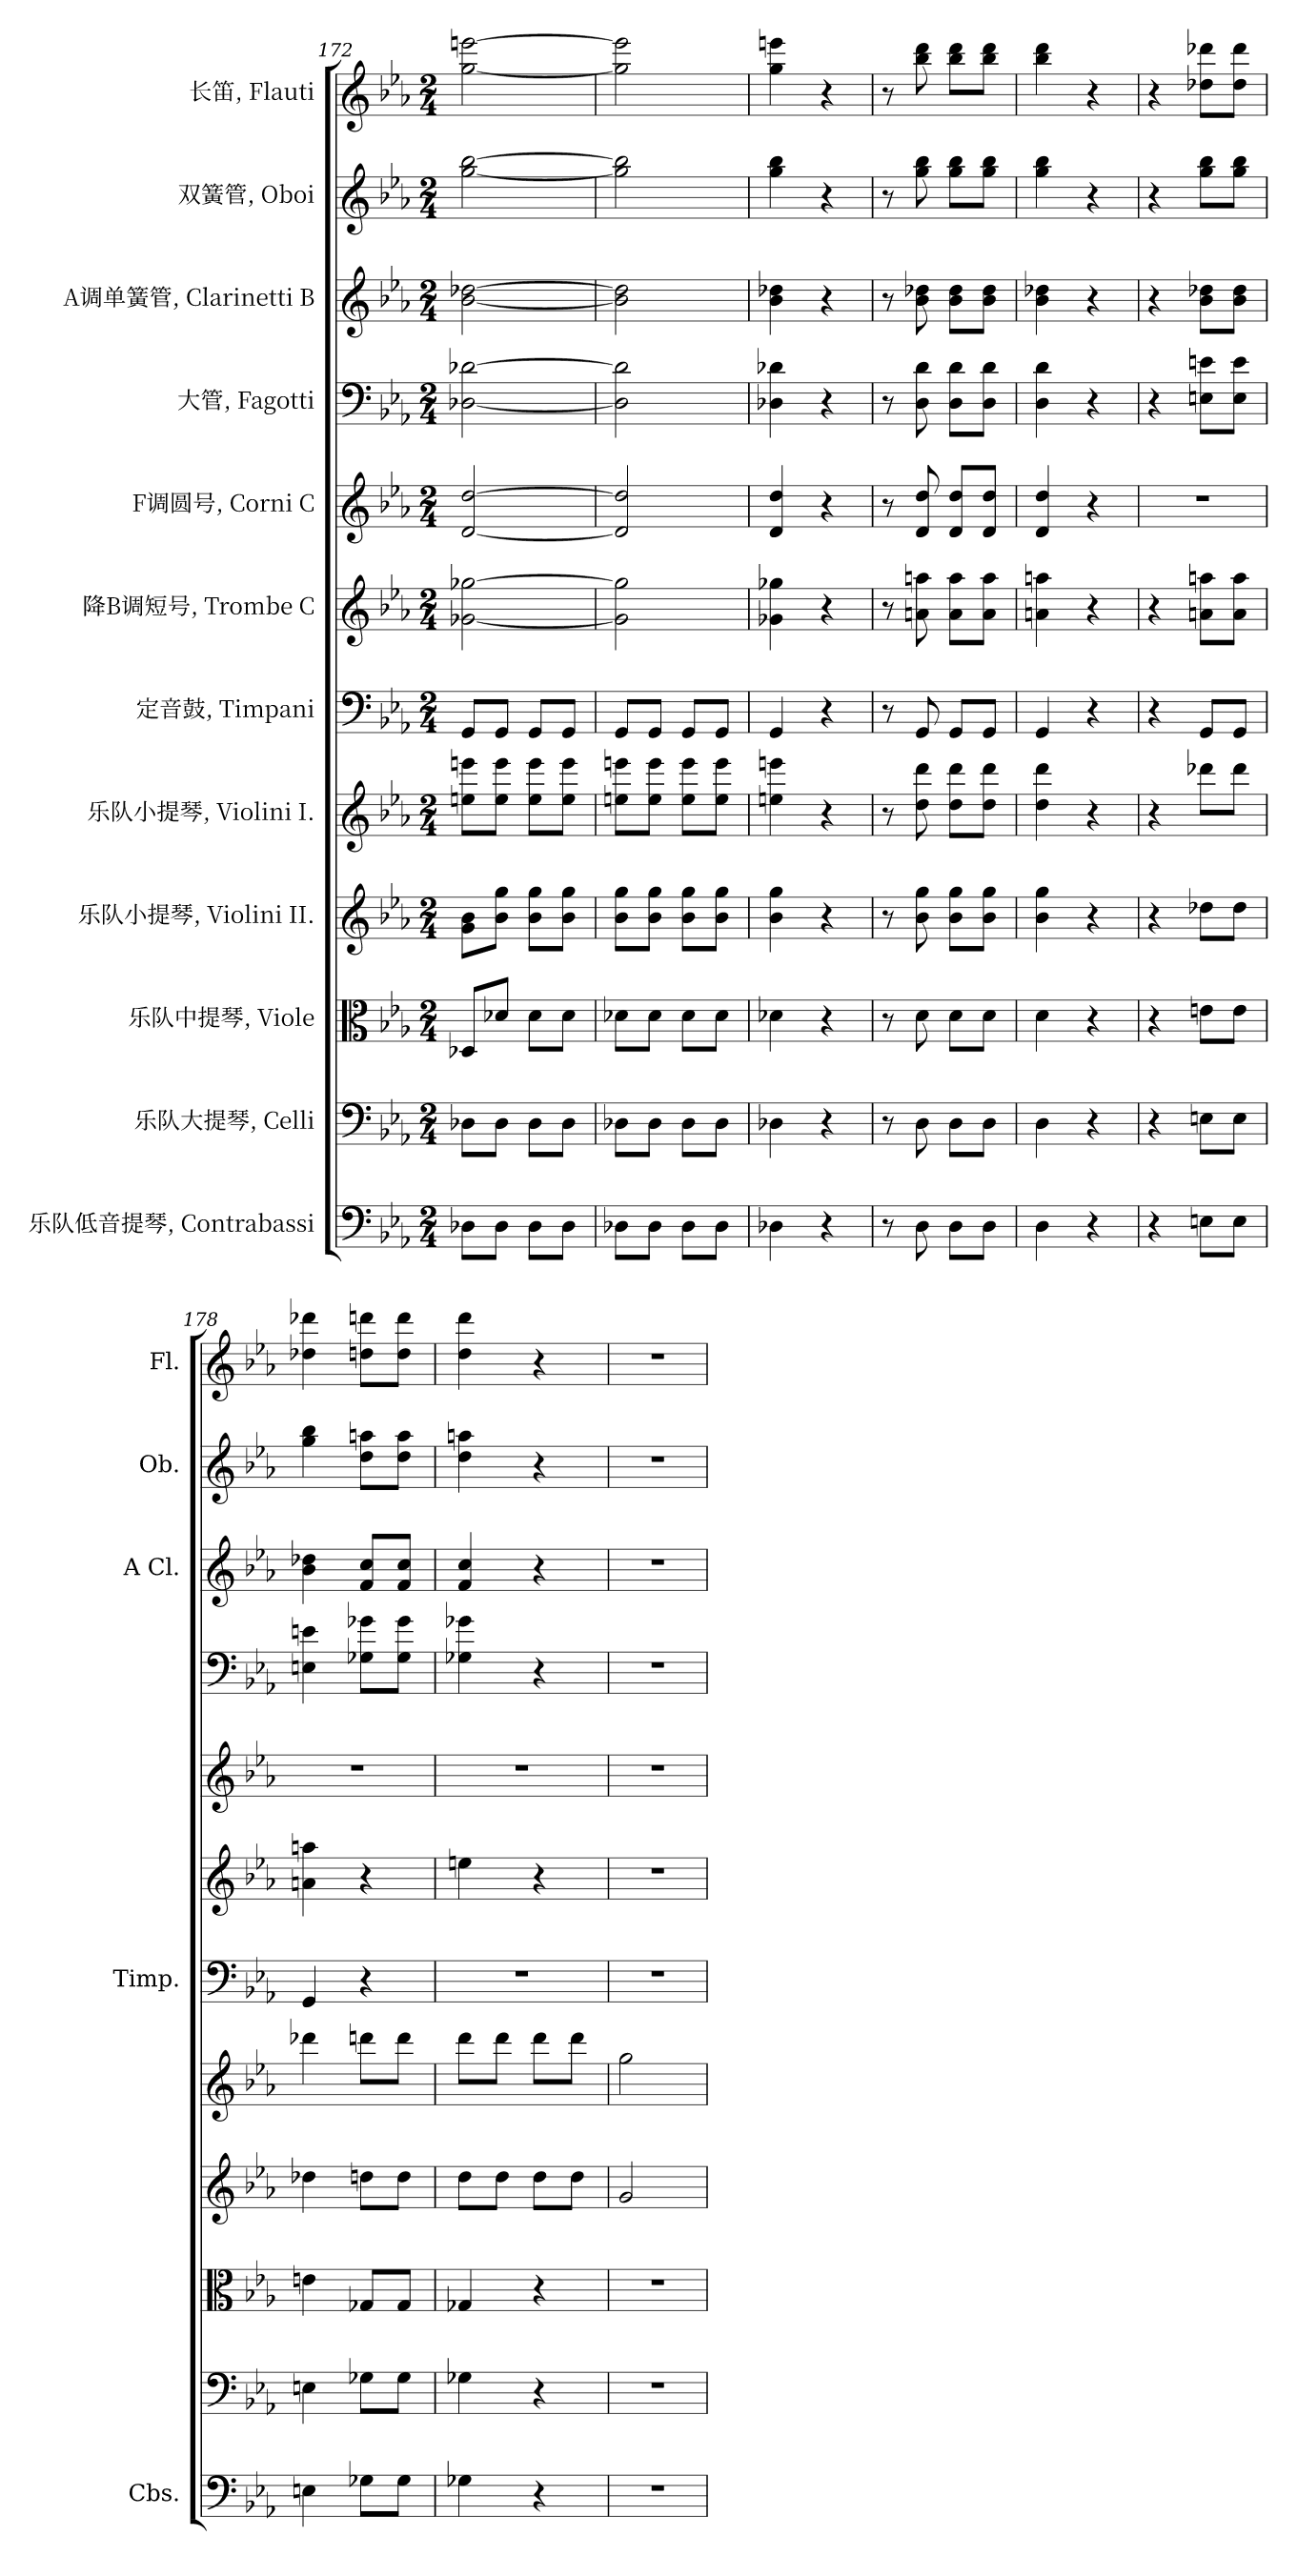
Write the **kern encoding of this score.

**kern	**kern	**kern	**kern	**kern	**kern	**kern	**kern	**kern	**kern	**kern	**kern
*part12	*part11	*part10	*part9	*part8	*part7	*part6	*part5	*part4	*part3	*part2	*part1
*staff12	*staff11	*staff10	*staff9	*staff8	*staff7	*staff6	*staff5	*staff4	*staff3	*staff2	*staff1
*I"乐队低音提琴, Contrabassi	*I"乐队大提琴, Celli	*I"乐队中提琴, Viole	*I"乐队小提琴, Violini II.	*I"乐队小提琴, Violini I.	*I"定音鼓, Timpani	*I"降B调短号, Trombe C	*I"F调圆号, Corni C	*I"大管, Fagotti	*I"A调单簧管, Clarinetti B	*I"双簧管, Oboi	*I"长笛, Flauti
*I'Cbs.	*	*	*	*	*I'Timp.	*	*	*	*I'A Cl.	*I'Ob.	*I'Fl.
*clefF4	*clefF4	*clefC3	*clefG2	*clefG2	*clefF4	*clefG2	*clefG2	*clefF4	*clefG2	*clefG2	*clefG2
*ITrd7c12	*	*	*	*	*	*ITrd1c2	*ITrd4c7	*	*ITrd2c3	*	*
*k[b-e-a-]	*k[b-e-a-]	*k[b-e-a-]	*k[b-e-a-]	*k[b-e-a-]	*k[b-e-a-]	*k[b-e-a-d-g-]	*k[b-e-a-d-]	*k[b-e-a-]	*k[]	*k[b-e-a-]	*k[b-e-a-]
*M2/4	*M2/4	*M2/4	*M2/4	*M2/4	*M2/4	*M2/4	*M2/4	*M2/4	*M2/4	*M2/4	*M2/4
=172	=172	=172	=172	=172	=172	=172	=172	=172	=172	=172	=172
8DD-X\L	8D-X\L	8D-X/L	8g\ 8b-\L	8een\ 8eeen\L	8GG/L	[2f-X\ [2ff-X\	[2G/ [2g/	[2D-X\ [2d-X\	[2g\ [2b-X\	[2gg\ [2bb-\	[2gg\ [2eeen\
8DD-\J	8D-\J	8d-X/J	8b-\ 8gg\J	8ee\ 8eee\J	8GG/J	.	.	.	.	.	.
8DD-\L	8D-\L	8d-\L	8b-\ 8gg\L	8ee\ 8eee\L	8GG/L	.	.	.	.	.	.
8DD-\J	8D-\J	8d-\J	8b-\ 8gg\J	8ee\ 8eee\J	8GG/J	.	.	.	.	.	.
=173	=173	=173	=173	=173	=173	=173	=173	=173	=173	=173	=173
8DD-X\L	8D-X\L	8d-X\L	8b-\ 8gg\L	8een\ 8eeen\L	8GG/L	2f-\] 2ff-\]	2G/] 2g/]	2D-\] 2d-\]	2g\] 2b-\]	2gg\] 2bb-\]	2gg\] 2eee\]
8DD-\J	8D-\J	8d-\J	8b-\ 8gg\J	8ee\ 8eee\J	8GG/J	.	.	.	.	.	.
8DD-\L	8D-\L	8d-\L	8b-\ 8gg\L	8ee\ 8eee\L	8GG/L	.	.	.	.	.	.
8DD-\J	8D-\J	8d-\J	8b-\ 8gg\J	8ee\ 8eee\J	8GG/J	.	.	.	.	.	.
!!LO:PB:g=z
=174	=174	=174	=174	=174	=174	=174	=174	=174	=174	=174	=174
4DD-X\	4D-X\	4d-X\	4b-\ 4gg\	4een\ 4eeen\	4GG/	4f-X\ 4ff-X\	4G/ 4g/	4D-X\ 4d-X\	4g\ 4b-X\	4gg\ 4bb-\	4gg\ 4eeen\
4r	4r	4r	4r	4r	4r	4r	4r	4r	4r	4r	4r
=175	=175	=175	=175	=175	=175	=175	=175	=175	=175	=175	=175
8r	8r	8r	8r	8r	8r	8r	8r	8r	8r	8r	8r
8DD\	8D\	8d\	8b-\ 8gg\	8dd\ 8ddd\	8GG/	8gn\ 8ggn\	8G/ 8g/	8D\ 8d\	8g\ 8b-X\	8gg\ 8bb-\	8bb-\ 8ddd\
8DD\L	8D\L	8d\L	8b-\ 8gg\L	8dd\ 8ddd\L	8GG/L	8g\ 8gg\L	8G/ 8g/L	8D\ 8d\L	8g\ 8b-\L	8gg\ 8bb-\L	8bb-\ 8ddd\L
8DD\J	8D\J	8d\J	8b-\ 8gg\J	8dd\ 8ddd\J	8GG/J	8g\ 8gg\J	8G/ 8g/J	8D\ 8d\J	8g\ 8b-\J	8gg\ 8bb-\J	8bb-\ 8ddd\J
=176	=176	=176	=176	=176	=176	=176	=176	=176	=176	=176	=176
4DD\	4D\	4d\	4b-\ 4gg\	4dd\ 4ddd\	4GG/	4gn\ 4ggn\	4G/ 4g/	4D\ 4d\	4g\ 4b-X\	4gg\ 4bb-\	4bb-\ 4ddd\
4r	4r	4r	4r	4r	4r	4r	4r	4r	4r	4r	4r
=177	=177	=177	=177	=177	=177	=177	=177	=177	=177	=177	=177
4r	4r	4r	4r	4r	4r	4r	2r	4r	4r	4r	4r
8EEn\L	8En\L	8en\L	8dd-X\L	8ddd-X\L	8GG/L	8gn\ 8ggn\L	.	8En\ 8en\L	8g\ 8b-X\L	8gg\ 8bb-\L	8dd-X\ 8ddd-X\L
8EE\J	8E\J	8e\J	8dd-\J	8ddd-\J	8GG/J	8g\ 8gg\J	.	8E\ 8e\J	8g\ 8b-\J	8gg\ 8bb-\J	8dd-\ 8ddd-\J
=178	=178	=178	=178	=178	=178	=178	=178	=178	=178	=178	=178
4EEn\	4En\	4en\	4dd-X\	4ddd-X\	4GG/	4gn\ 4ggn\	2r	4En\ 4en\	4g\ 4b-X\	4gg\ 4bb-\	4dd-X\ 4ddd-X\
8GG-X\L	8G-X\L	8G-X/L	8ddn\L	8dddn\L	4r	4r	.	8G-X\ 8g-X\L	8d/ 8a/L	8dd\ 8aan\L	8ddn\ 8dddn\L
8GG-\J	8G-\J	8G-/J	8dd\J	8ddd\J	.	.	.	8G-\ 8g-\J	8d/ 8a/J	8dd\ 8aa\J	8dd\ 8ddd\J
=179	=179	=179	=179	=179	=179	=179	=179	=179	=179	=179	=179
4GG-X\	4G-X\	4G-X/	8dd\L	8ddd\L	2r	4ddn\	2r	4G-X\ 4g-X\	4d/ 4a/	4dd\ 4aan\	4dd\ 4ddd\
.	.	.	8dd\J	8ddd\J	.	.	.	.	.	.	.
4r	4r	4r	8dd\L	8ddd\L	.	4r	.	4r	4r	4r	4r
.	.	.	8dd\J	8ddd\J	.	.	.	.	.	.	.
=180	=180	=180	=180	=180	=180	=180	=180	=180	=180	=180	=180
2r	2r	2r	2g/	2gg\	2r	2r	2r	2r	2r	2r	2r
=	=	=	=	=	=	=	=	=	=	=	=
*-	*-	*-	*-	*-	*-	*-	*-	*-	*-	*-	*-
